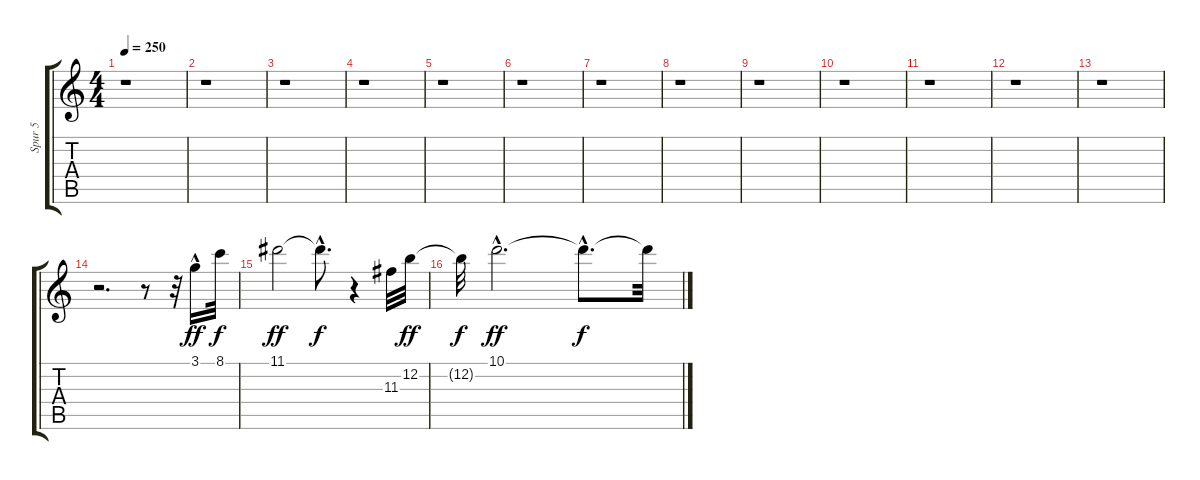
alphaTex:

\track ("Spur 5" "Spur 5") {instrument electricguitarclean}
\staff {score tabs}
\tuning (E4 B3 G3 D3 A2 E2) {hide}
\ts (4 4)
\tempo 250
\clef g2
\ks c
r.1{dy f} |
r.1 |
r.1 |
r.1 |
r.1 |
r.1 |
r.1 |
r.1 |
r.1 |
r.1 |
r.1 |
r.1 |
r.1 |
r.2{d} r.8 r.32 3.1{hac}.16{dy ff} 8.1.32{dy f} |
11.1.2{dy ff} 11.1{hac t}.8{d dy f} r.4 11.3.32 12.2.32{dy ff} |
12.2{t}.32{dy f} 10.1{hac}.2{d dy ff} 10.1{hac t}.8{d dy f} 10.1{t}.32
